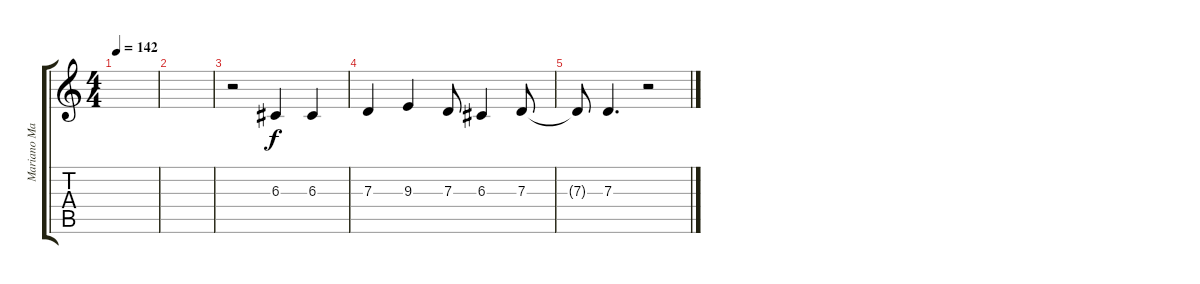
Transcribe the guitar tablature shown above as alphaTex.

\track ("Mariano Martinez-Luciano Scaglione" "Mariano Ma") {instrument englishhorn}
\staff {score tabs}
\tuning (E4 B3 G3 D3 A2 E2) {hide}
\ts (4 4)
\tempo 142
\clef g2
\ks c
|
|
r.2 6.3.4 6.3.4 |
7.3.4 9.3.4 7.3.8 6.3.4 7.3.8 |
7.3{t}.8 7.3.4{d} r.2
